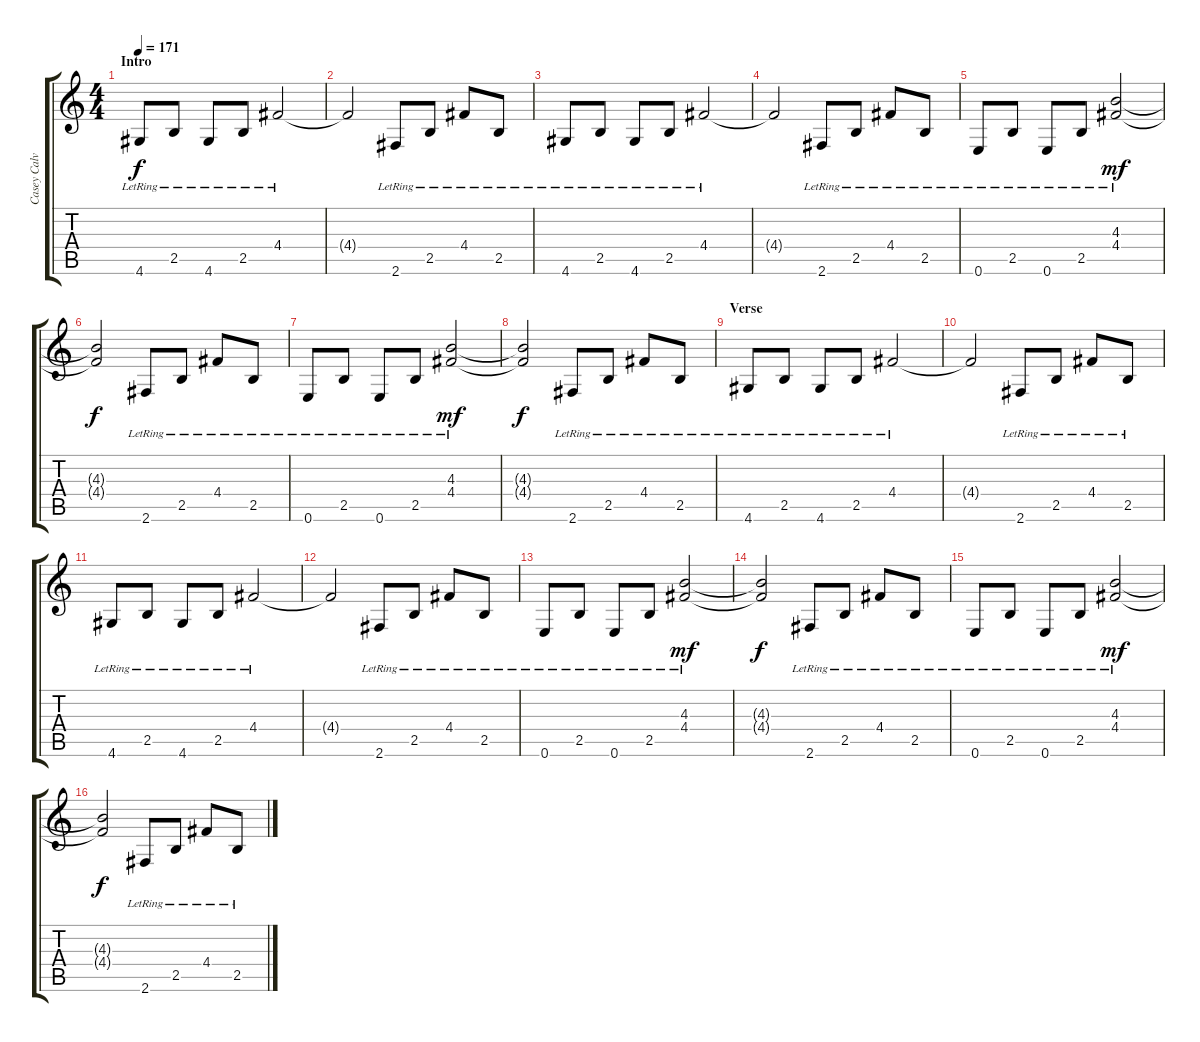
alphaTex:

\track ("Casey Calvert (Guitar)" "Casey Calv") {instrument electricguitarjazz}
\staff {score tabs}
\tuning (E4 B3 G3 D3 A2 E2) {hide}
\ts (4 4)
\section ("" "Intro")
\tempo 171
\clef g2
\ks c
4.6{lr}.8{dy f instrument electricguitarjazz} 2.5{lr}.8 4.6{lr}.8 2.5{lr}.8 4.4{lr}.2 |
4.4{t}.2 2.6{lr}.8 2.5{lr}.8 4.4{lr}.8 2.5{lr}.8 |
4.6{lr}.8 2.5{lr}.8 4.6{lr}.8 2.5{lr}.8 4.4{lr}.2 |
4.4{t}.2 2.6{lr}.8 2.5{lr}.8 4.4{lr}.8 2.5{lr}.8 |
0.6{lr}.8 2.5{lr}.8 0.6{lr}.8 2.5{lr}.8 (4.3 4.4{lr}).2{dy mf} |
(4.3{t} 4.4{t}).2{dy f} 2.6{lr}.8 2.5{lr}.8 4.4{lr}.8 2.5{lr}.8 |
0.6{lr}.8 2.5{lr}.8 0.6{lr}.8 2.5{lr}.8 (4.3 4.4{lr}).2{dy mf} |
(4.3{t} 4.4{t}).2{dy f} 2.6{lr}.8 2.5{lr}.8 4.4{lr}.8 2.5{lr}.8 |
\section ("" "Verse")
4.6{lr}.8 2.5{lr}.8 4.6{lr}.8 2.5{lr}.8 4.4{lr}.2 |
4.4{t}.2 2.6{lr}.8 2.5{lr}.8 4.4{lr}.8 2.5{lr}.8 |
4.6{lr}.8 2.5{lr}.8 4.6{lr}.8 2.5{lr}.8 4.4{lr}.2 |
4.4{t}.2 2.6{lr}.8 2.5{lr}.8 4.4{lr}.8 2.5{lr}.8 |
0.6{lr}.8 2.5{lr}.8 0.6{lr}.8 2.5{lr}.8 (4.3 4.4{lr}).2{dy mf} |
(4.3{t} 4.4{t}).2{dy f} 2.6{lr}.8 2.5{lr}.8 4.4{lr}.8 2.5{lr}.8 |
0.6{lr}.8 2.5{lr}.8 0.6{lr}.8 2.5{lr}.8 (4.3 4.4{lr}).2{dy mf} |
(4.3{t} 4.4{t}).2{dy f} 2.6{lr}.8 2.5{lr}.8 4.4{lr}.8 2.5{lr}.8
